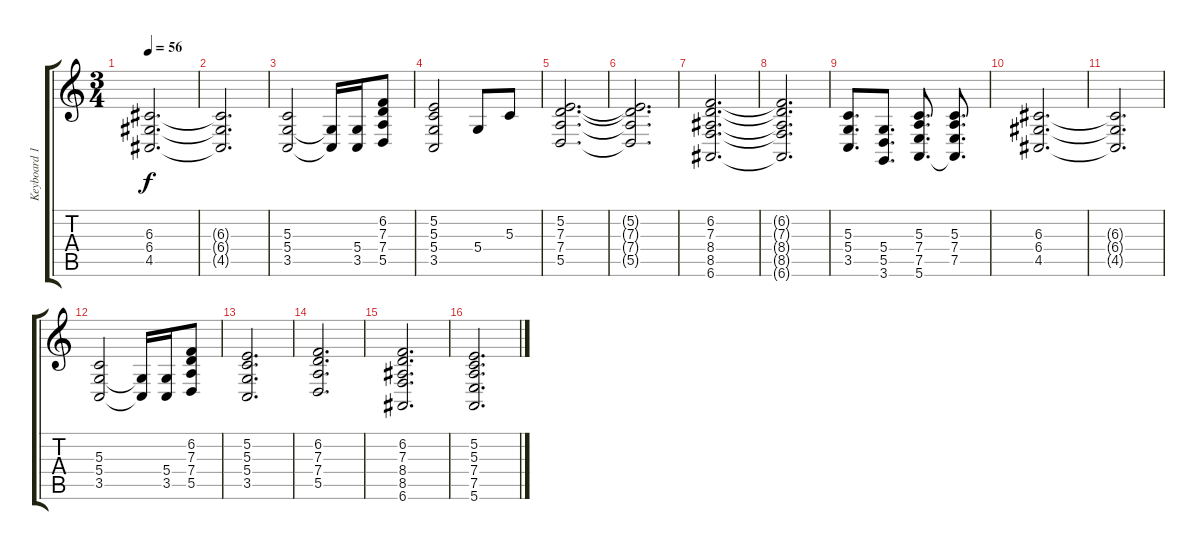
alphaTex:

\track ("Keyboard 1" "Keyboard 1") {instrument acousticgrandpiano}
\staff {score tabs}
\tuning (E4 B3 G3 D3 A2 E2) {hide}
\ts (3 4)
\tempo 56
\clef g2
\ks c
(6.3 6.4 4.5).2{d dy f} |
(6.3{t} 6.4{t} 4.5{t}).2{d} |
(5.3 5.4 3.5).2 (5.4{t} 3.5{t}).16 (5.4 3.5).16 (6.2 7.3 7.4 5.5).8 |
(5.2 5.3 5.4 3.5).2 5.4.8 5.3.8 |
(5.2 7.3 7.4 5.5).2{d} |
(5.2{t} 7.3{t} 7.4{t} 5.5{t}).2{d} |
(6.2 7.3 8.4 8.5 6.6).2{d} |
(6.2{t} 7.3{t} 8.4{t} 8.5{t} 6.6{t}).2{d} |
(5.3 5.4 3.5).8{d} (5.4 5.5 3.6).8{d} (5.3 7.4 7.5 5.6).8{d} (5.3 7.4 7.5 5.6{t}).8{d} |
(6.3 6.4 4.5).2{d} |
(6.3{t} 6.4{t} 4.5{t}).2{d} |
(5.3 5.4 3.5).2 (5.4{t} 3.5{t}).16 (5.4 3.5).16 (6.2 7.3 7.4 5.5).8 |
(5.2 5.3 5.4 3.5).2{d} |
(6.2 7.3 7.4 5.5).2{d} |
(6.2 7.3 8.4 8.5 6.6).2{d} |
(5.2 5.3 7.4 7.5 5.6).2{d}
